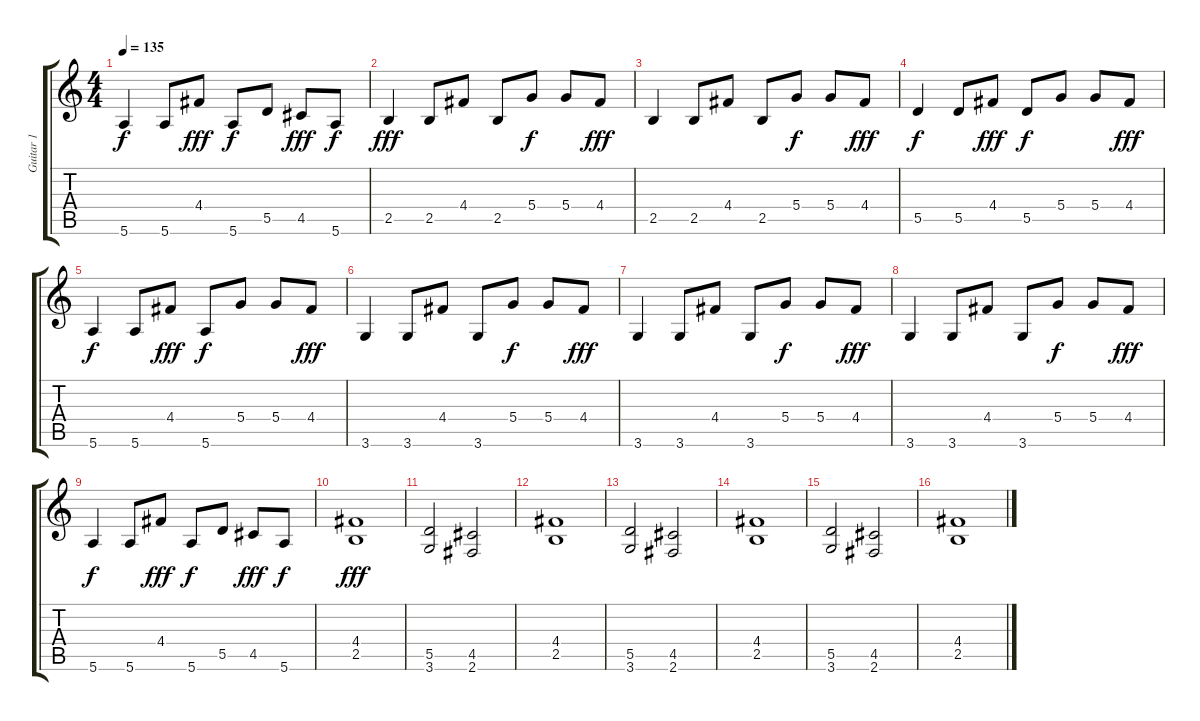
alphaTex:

\track ("Guitar 1" "Guitar 1") {instrument overdrivenguitar}
\staff {score tabs}
\tuning (E4 B3 G3 D3 A2 E2) {hide}
\ts (4 4)
\tempo 135
\clef g2
\ks c
5.6.4{dy f} 5.6.8 4.4.8{dy fff} 5.6.8{dy f} 5.5.8 4.5.8{dy fff} 5.6.8{dy f} |
2.5.4{dy fff} 2.5.8 4.4.8 2.5.8 5.4.8{dy f} 5.4.8 4.4.8{dy fff} |
2.5.4 2.5.8 4.4.8 2.5.8 5.4.8{dy f} 5.4.8 4.4.8{dy fff} |
5.5.4{dy f} 5.5.8 4.4.8{dy fff} 5.5.8{dy f} 5.4.8 5.4.8 4.4.8{dy fff} |
5.6.4{dy f} 5.6.8 4.4.8{dy fff} 5.6.8{dy f} 5.4.8 5.4.8 4.4.8{dy fff} |
3.6.4 3.6.8 4.4.8 3.6.8 5.4.8{dy f} 5.4.8 4.4.8{dy fff} |
3.6.4 3.6.8 4.4.8 3.6.8 5.4.8{dy f} 5.4.8 4.4.8{dy fff} |
3.6.4 3.6.8 4.4.8 3.6.8 5.4.8{dy f} 5.4.8 4.4.8{dy fff} |
5.6.4{dy f} 5.6.8 4.4.8{dy fff} 5.6.8{dy f} 5.5.8 4.5.8{dy fff} 5.6.8{dy f} |
(4.4 2.5).1{dy fff} |
(5.5 3.6).2 (4.5 2.6).2 |
(4.4 2.5).1 |
(5.5 3.6).2 (4.5 2.6).2 |
(4.4 2.5).1 |
(5.5 3.6).2 (4.5 2.6).2 |
(4.4 2.5).1
